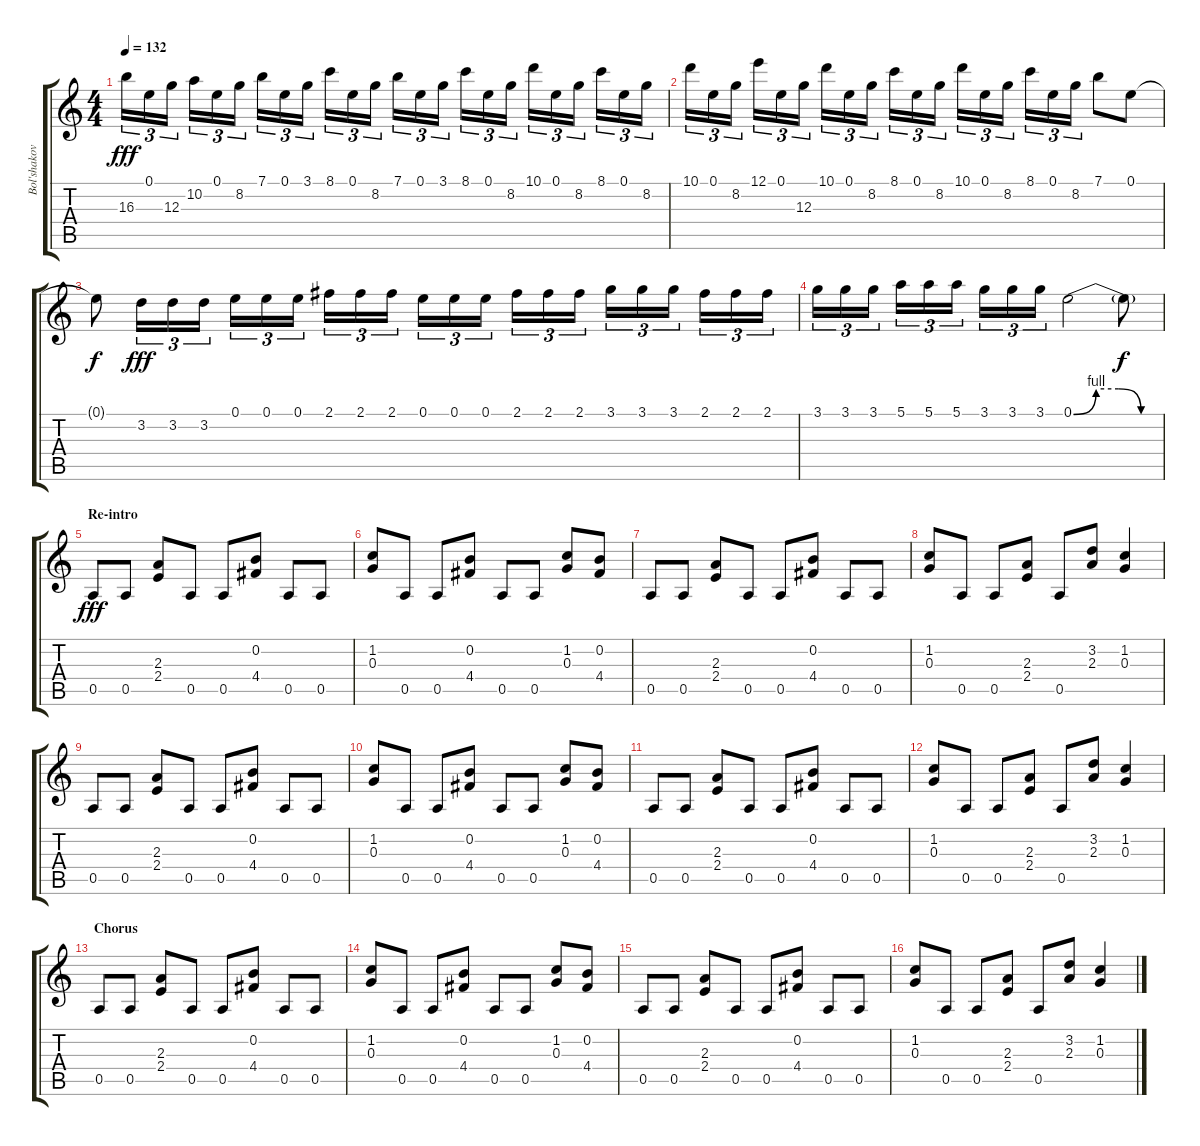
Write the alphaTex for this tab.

\track ("Bol'shakov" "Bol'shakov") {instrument distortionguitar}
\staff {score tabs}
\tuning (E4 B3 G3 D3 A2 E2) {hide}
\ts (4 4)
\tempo 132
\clef g2
\ks c
16.3.16{tu (3 2) dy fff} 0.1.16{tu (3 2)} 12.3.16{tu (3 2)} 10.2.16{tu (3 2)} 0.1.16{tu (3 2)} 8.2.16{tu (3 2)} 7.1.16{tu (3 2)} 0.1.16{tu (3 2)} 3.1.16{tu (3 2)} 8.1.16{tu (3 2)} 0.1.16{tu (3 2)} 8.2.16{tu (3 2)} 7.1.16{tu (3 2)} 0.1.16{tu (3 2)} 3.1.16{tu (3 2)} 8.1.16{tu (3 2)} 0.1.16{tu (3 2)} 8.2.16{tu (3 2)} 10.1.16{tu (3 2)} 0.1.16{tu (3 2)} 8.2.16{tu (3 2)} 8.1.16{tu (3 2)} 0.1.16{tu (3 2)} 8.2.16{tu (3 2)} |
10.1.16{tu (3 2)} 0.1.16{tu (3 2)} 8.2.16{tu (3 2)} 12.1.16{tu (3 2)} 0.1.16{tu (3 2)} 12.3.16{tu (3 2)} 10.1.16{tu (3 2)} 0.1.16{tu (3 2)} 8.2.16{tu (3 2)} 8.1.16{tu (3 2)} 0.1.16{tu (3 2)} 8.2.16{tu (3 2)} 10.1.16{tu (3 2)} 0.1.16{tu (3 2)} 8.2.16{tu (3 2)} 8.1.16{tu (3 2)} 0.1.16{tu (3 2)} 8.2.16{tu (3 2)} 7.1.8 0.1.8 |
0.1{t}.8{dy f} 3.2.16{tu (3 2) dy fff} 3.2.16{tu (3 2)} 3.2.16{tu (3 2)} 0.1.16{tu (3 2)} 0.1.16{tu (3 2)} 0.1.16{tu (3 2)} 2.1.16{tu (3 2)} 2.1.16{tu (3 2)} 2.1.16{tu (3 2)} 0.1.16{tu (3 2)} 0.1.16{tu (3 2)} 0.1.16{tu (3 2)} 2.1.16{tu (3 2)} 2.1.16{tu (3 2)} 2.1.16{tu (3 2)} 3.1.16{tu (3 2)} 3.1.16{tu (3 2)} 3.1.16{tu (3 2)} 2.1.16{tu (3 2)} 2.1.16{tu (3 2)} 2.1.16{tu (3 2)} |
3.1.16{tu (3 2)} 3.1.16{tu (3 2)} 3.1.16{tu (3 2)} 5.1.16{tu (3 2)} 5.1.16{tu (3 2)} 5.1.16{tu (3 2)} 3.1.16{tu (3 2)} 3.1.16{tu (3 2)} 3.1.16{tu (3 2)} 0.1{be (custom 0 0 15 4 30 4 45 0 60 0)}.2 0.1{t}.8{dy f} |
\section ("" "Re-intro")
0.5.8{dy fff volume 13} 0.5.8 (2.3 2.4).8 0.5.8 0.5.8 (0.2 4.4).8 0.5.8 0.5.8 |
(1.2 0.3).8 0.5.8 0.5.8 (0.2 4.4).8 0.5.8 0.5.8 (1.2 0.3).8 (0.2 4.4).8 |
0.5.8 0.5.8 (2.3 2.4).8 0.5.8 0.5.8 (0.2 4.4).8 0.5.8 0.5.8 |
(1.2 0.3).8 0.5.8 0.5.8 (2.3 2.4).8 0.5.8 (3.2 2.3).8 (1.2 0.3).4 |
0.5.8 0.5.8 (2.3 2.4).8 0.5.8 0.5.8 (0.2 4.4).8 0.5.8 0.5.8 |
(1.2 0.3).8 0.5.8 0.5.8 (0.2 4.4).8 0.5.8 0.5.8 (1.2 0.3).8 (0.2 4.4).8 |
0.5.8 0.5.8 (2.3 2.4).8 0.5.8 0.5.8 (0.2 4.4).8 0.5.8 0.5.8 |
(1.2 0.3).8 0.5.8 0.5.8 (2.3 2.4).8 0.5.8 (3.2 2.3).8 (1.2 0.3).4 |
\section ("" "Chorus")
0.5.8{volume 12} 0.5.8 (2.3 2.4).8 0.5.8 0.5.8 (0.2 4.4).8 0.5.8 0.5.8 |
(1.2 0.3).8 0.5.8 0.5.8 (0.2 4.4).8 0.5.8 0.5.8 (1.2 0.3).8 (0.2 4.4).8 |
0.5.8 0.5.8 (2.3 2.4).8 0.5.8 0.5.8 (0.2 4.4).8 0.5.8 0.5.8 |
(1.2 0.3).8 0.5.8 0.5.8 (2.3 2.4).8 0.5.8 (3.2 2.3).8 (1.2 0.3).4
